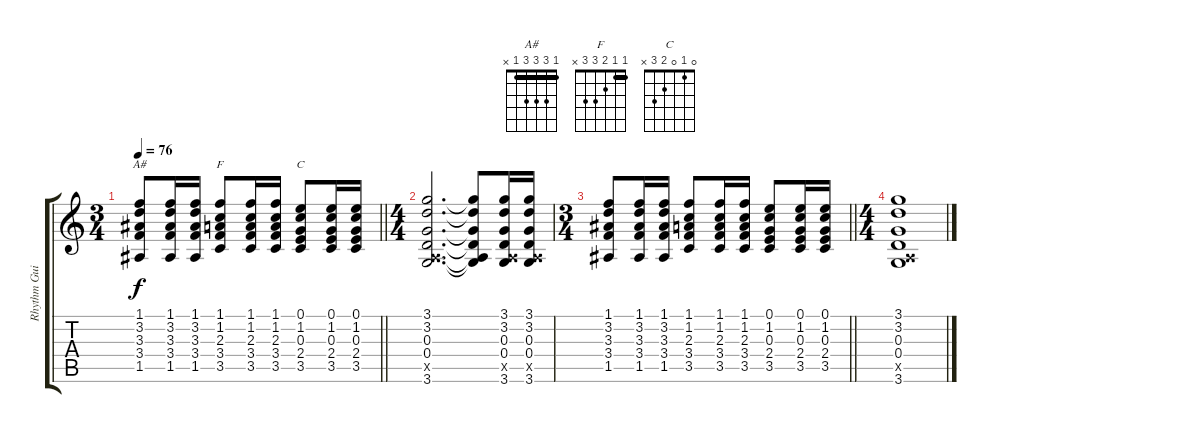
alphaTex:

\track ("Rhythm Guitar" "Rhythm Gui") {instrument acousticguitarsteel}
\staff {score tabs}
\tuning (E4 B3 G3 D3 A2 E2) {hide}
\chord ("A#" 1 3 3 3 1 x) {barre 1}
\chord ("F" 1 1 2 3 3 x) {barre 1}
\chord ("C" 0 1 0 2 3 x)
\ts (3 4)
\tempo 76
\clef g2
\barLineRight lightlight
\ks c
(1.1 3.2 3.3 3.4 1.5).8{ch "A#" dy f} (1.1 3.2 3.3 3.4 1.5).16 (1.1 3.2 3.3 3.4 1.5).16 (1.1 1.2 2.3 3.4 3.5).8{ch "F"} (1.1 1.2 2.3 3.4 3.5).16 (1.1 1.2 2.3 3.4 3.5).16 (0.1 1.2 0.3 2.4 3.5).8{ch "C"} (0.1 1.2 0.3 2.4 3.5).16 (0.1 1.2 0.3 2.4 3.5).16 |
\ts (4 4)
(3.1 3.2 0.3 0.4 0.5{x} 3.6).2{d} (3.1{t} 3.2{t} 0.3{t} 0.4{t} 0.5{t} 3.6{t}).8 (3.1 3.2 0.3 0.4 0.5{x} 3.6).16 (3.1 3.2 0.3 0.4 0.5{x} 3.6).16 |
\ts (3 4)
\barLineRight lightlight
(1.1 3.2 3.3 3.4 1.5).8 (1.1 3.2 3.3 3.4 1.5).16 (1.1 3.2 3.3 3.4 1.5).16 (1.1 1.2 2.3 3.4 3.5).8 (1.1 1.2 2.3 3.4 3.5).16 (1.1 1.2 2.3 3.4 3.5).16 (0.1 1.2 0.3 2.4 3.5).8 (0.1 1.2 0.3 2.4 3.5).16 (0.1 1.2 0.3 2.4 3.5).16 |
\ts (4 4)
(3.1 3.2 0.3 0.4 0.5{x} 3.6).1
